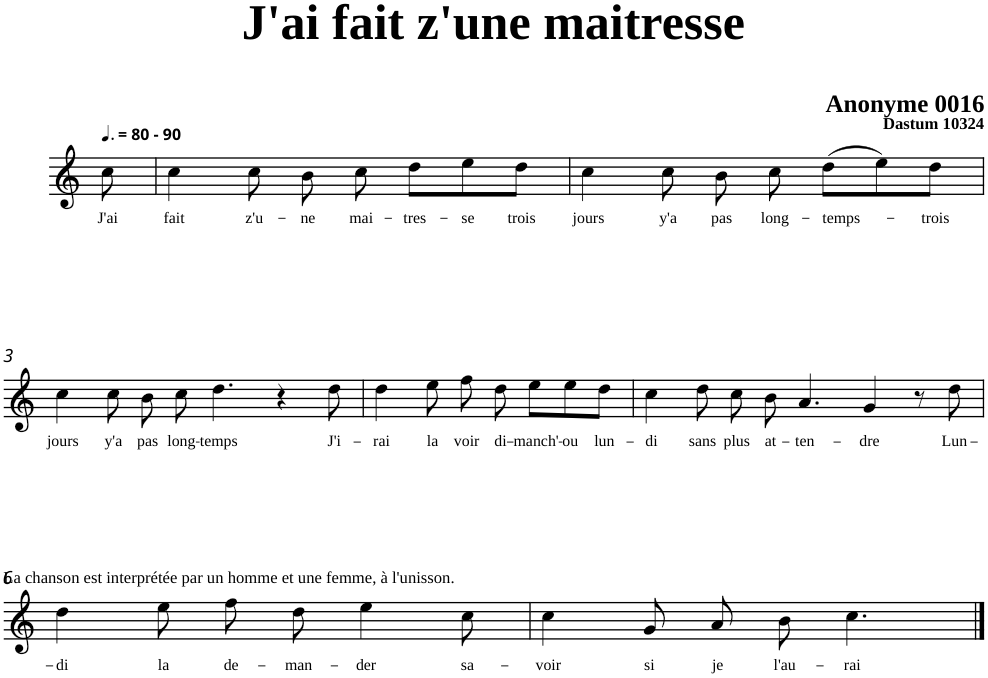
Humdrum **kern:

**kern	**text
*part1	*part1
*staff1	*staff1
*clefG2	*
*k[]	*
=	=
!LO:TX:a:B:t=- 90	!
!	!LO:LY:b
8cc\	J'ai
=1	=1
!	!LO:LY:b
4cc\	fait
!	!LO:LY:b
8cc\	z'u-
!	!LO:LY:b
8b\	-ne
!	!LO:LY:b
8cc\	mai-
!	!LO:LY:b
8dd\L	-tres-
!	!LO:LY:b
8ee\	-se
!	!LO:LY:b
8dd\J	trois
=2	=2
!	!LO:LY:b
4cc\	jours
!	!LO:LY:b
8cc\	y'a
!	!LO:LY:b
8b\	pas
!	!LO:LY:b
8cc\	long-
!	!LO:LY:b
(>8dd\L	-temps-
8ee\)	.
!	!LO:LY:b
8dd\J	-trois
!!LO:LB:g=z
=3	=3
!	!LO:LY:b
4cc\	jours
!	!LO:LY:b
8cc\	y'a
!	!LO:LY:b
8b\	pas
!	!LO:LY:b
8cc\	long-
!	!LO:LY:b
4.dd\	-temps
4r	.
!	!LO:LY:b
8dd\	J'i-
=4	=4
!	!LO:LY:b
4dd\	-rai
!	!LO:LY:b
8ee\	la
!	!LO:LY:b
8ff\	voir
!	!LO:LY:b
8dd\	di-
!	!LO:LY:b
8ee\L	-manch'-
!	!LO:LY:b
8ee\	-ou
!	!LO:LY:b
8dd\J	lun-
=5	=5
!	!LO:LY:b
4cc\	-di
!	!LO:LY:b
8dd\	sans
!	!LO:LY:b
8cc\	plus
!	!LO:LY:b
8b\	at-
!	!LO:LY:b
4.a/	-ten-
!	!LO:LY:b
4g/	-dre
8r	.
!	!LO:LY:b
8dd\	Lun-
!!LO:LB:g=z
=6	=6
!	!LO:LY:b
4dd\	-di
!	!LO:LY:b
8ee\	la
!	!LO:LY:b
8ff\	de-
!	!LO:LY:b
8dd\	-man-
!	!LO:LY:b
4ee\	-der
!	!LO:LY:b
8cc\	sa-
=7	=7
!	!LO:LY:b
4cc\	-voir
!	!LO:LY:b
8g/	si
!	!LO:LY:b
8a/	je
!	!LO:LY:b
8b\	l'au-
!	!LO:LY:b
4.cc\	-rai
==	==
*-	*-
